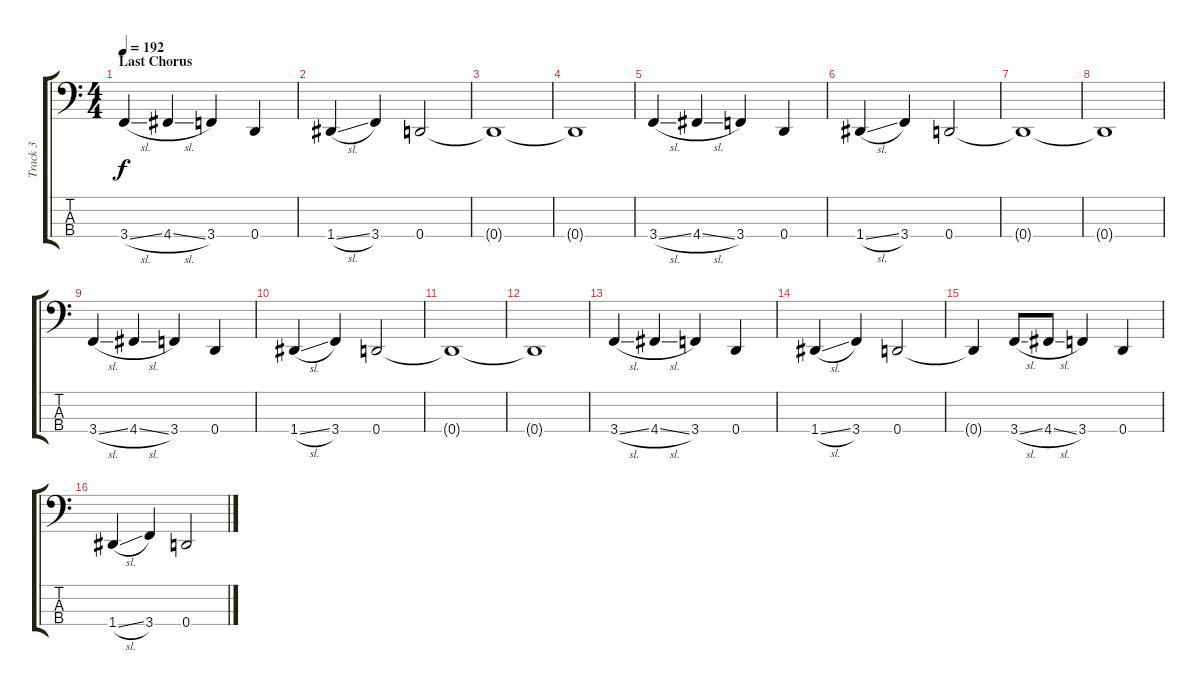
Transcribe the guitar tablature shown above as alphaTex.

\track ("Track 3" "Track 3") {instrument electricbasspick}
\staff {score tabs}
\tuning (G2 D2 A1 D1) {hide}
\ts (4 4)
\section ("" "Last Chorus")
\tempo 190
\tempo 192
\clef f4
\ks c
3.4{sl}.4{dy f} 4.4{sl}.4 3.4.4 0.4.4 |
1.4{sl}.4 3.4.4 0.4.2 |
0.4{t}.1 |
0.4{t}.1 |
3.4{sl}.4 4.4{sl}.4 3.4.4 0.4.4 |
1.4{sl}.4 3.4.4 0.4.2 |
0.4{t}.1 |
0.4{t}.1 |
3.4{sl}.4 4.4{sl}.4 3.4.4 0.4.4 |
1.4{sl}.4 3.4.4 0.4.2 |
0.4{t}.1 |
0.4{t}.1 |
3.4{sl}.4 4.4{sl}.4 3.4.4 0.4.4 |
1.4{sl}.4 3.4.4 0.4.2 |
0.4{t}.4 3.4{sl}.8 4.4{sl}.8 3.4.4 0.4.4 |
1.4{sl}.4 3.4.4 0.4.2
